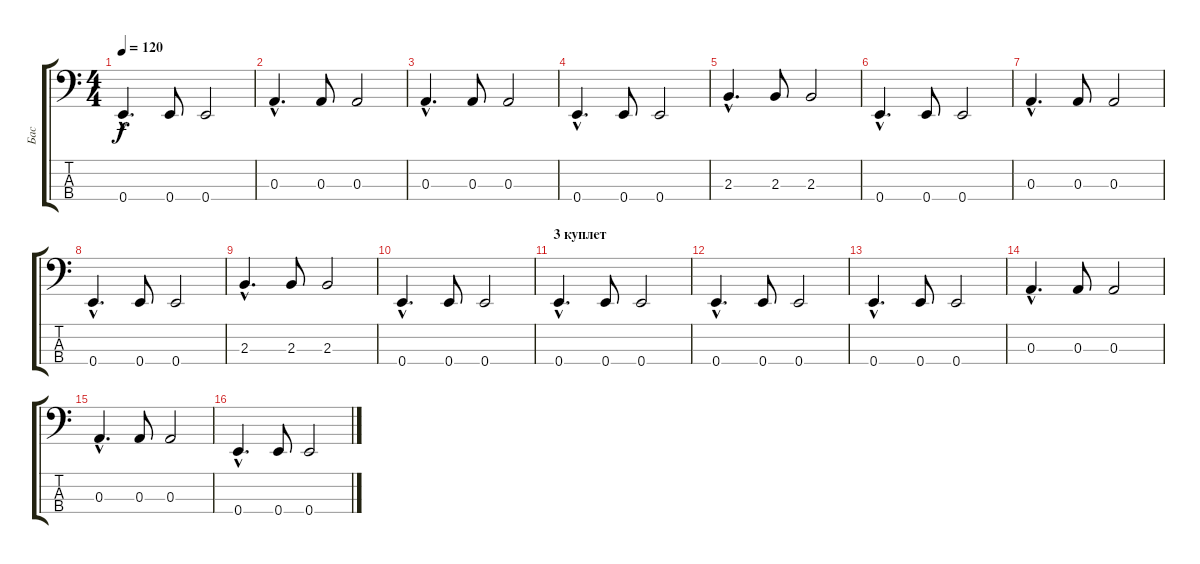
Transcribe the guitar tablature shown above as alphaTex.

\track ("Бас" "Бас") {instrument electricbasspick}
\staff {score tabs}
\tuning (G2 D2 A1 E1) {hide}
\ts (4 4)
\tempo 120
\clef f4
\ks c
0.4{hac}.4{d dy f} 0.4.8 0.4.2 |
0.3{hac}.4{d} 0.3.8 0.3.2 |
0.3{hac}.4{d} 0.3.8 0.3.2 |
0.4{hac}.4{d} 0.4.8 0.4.2 |
2.3{hac}.4{d} 2.3.8 2.3.2 |
0.4{hac}.4{d} 0.4.8 0.4.2 |
0.3{hac}.4{d} 0.3.8 0.3.2 |
0.4{hac}.4{d} 0.4.8 0.4.2 |
2.3{hac}.4{d} 2.3.8 2.3.2 |
0.4{hac}.4{d} 0.4.8 0.4.2 |
\section ("" "3 куплет")
0.4{hac}.4{d} 0.4.8 0.4.2 |
0.4{hac}.4{d} 0.4.8 0.4.2 |
0.4{hac}.4{d} 0.4.8 0.4.2 |
0.3{hac}.4{d} 0.3.8 0.3.2 |
0.3{hac}.4{d} 0.3.8 0.3.2 |
0.4{hac}.4{d} 0.4.8 0.4.2
